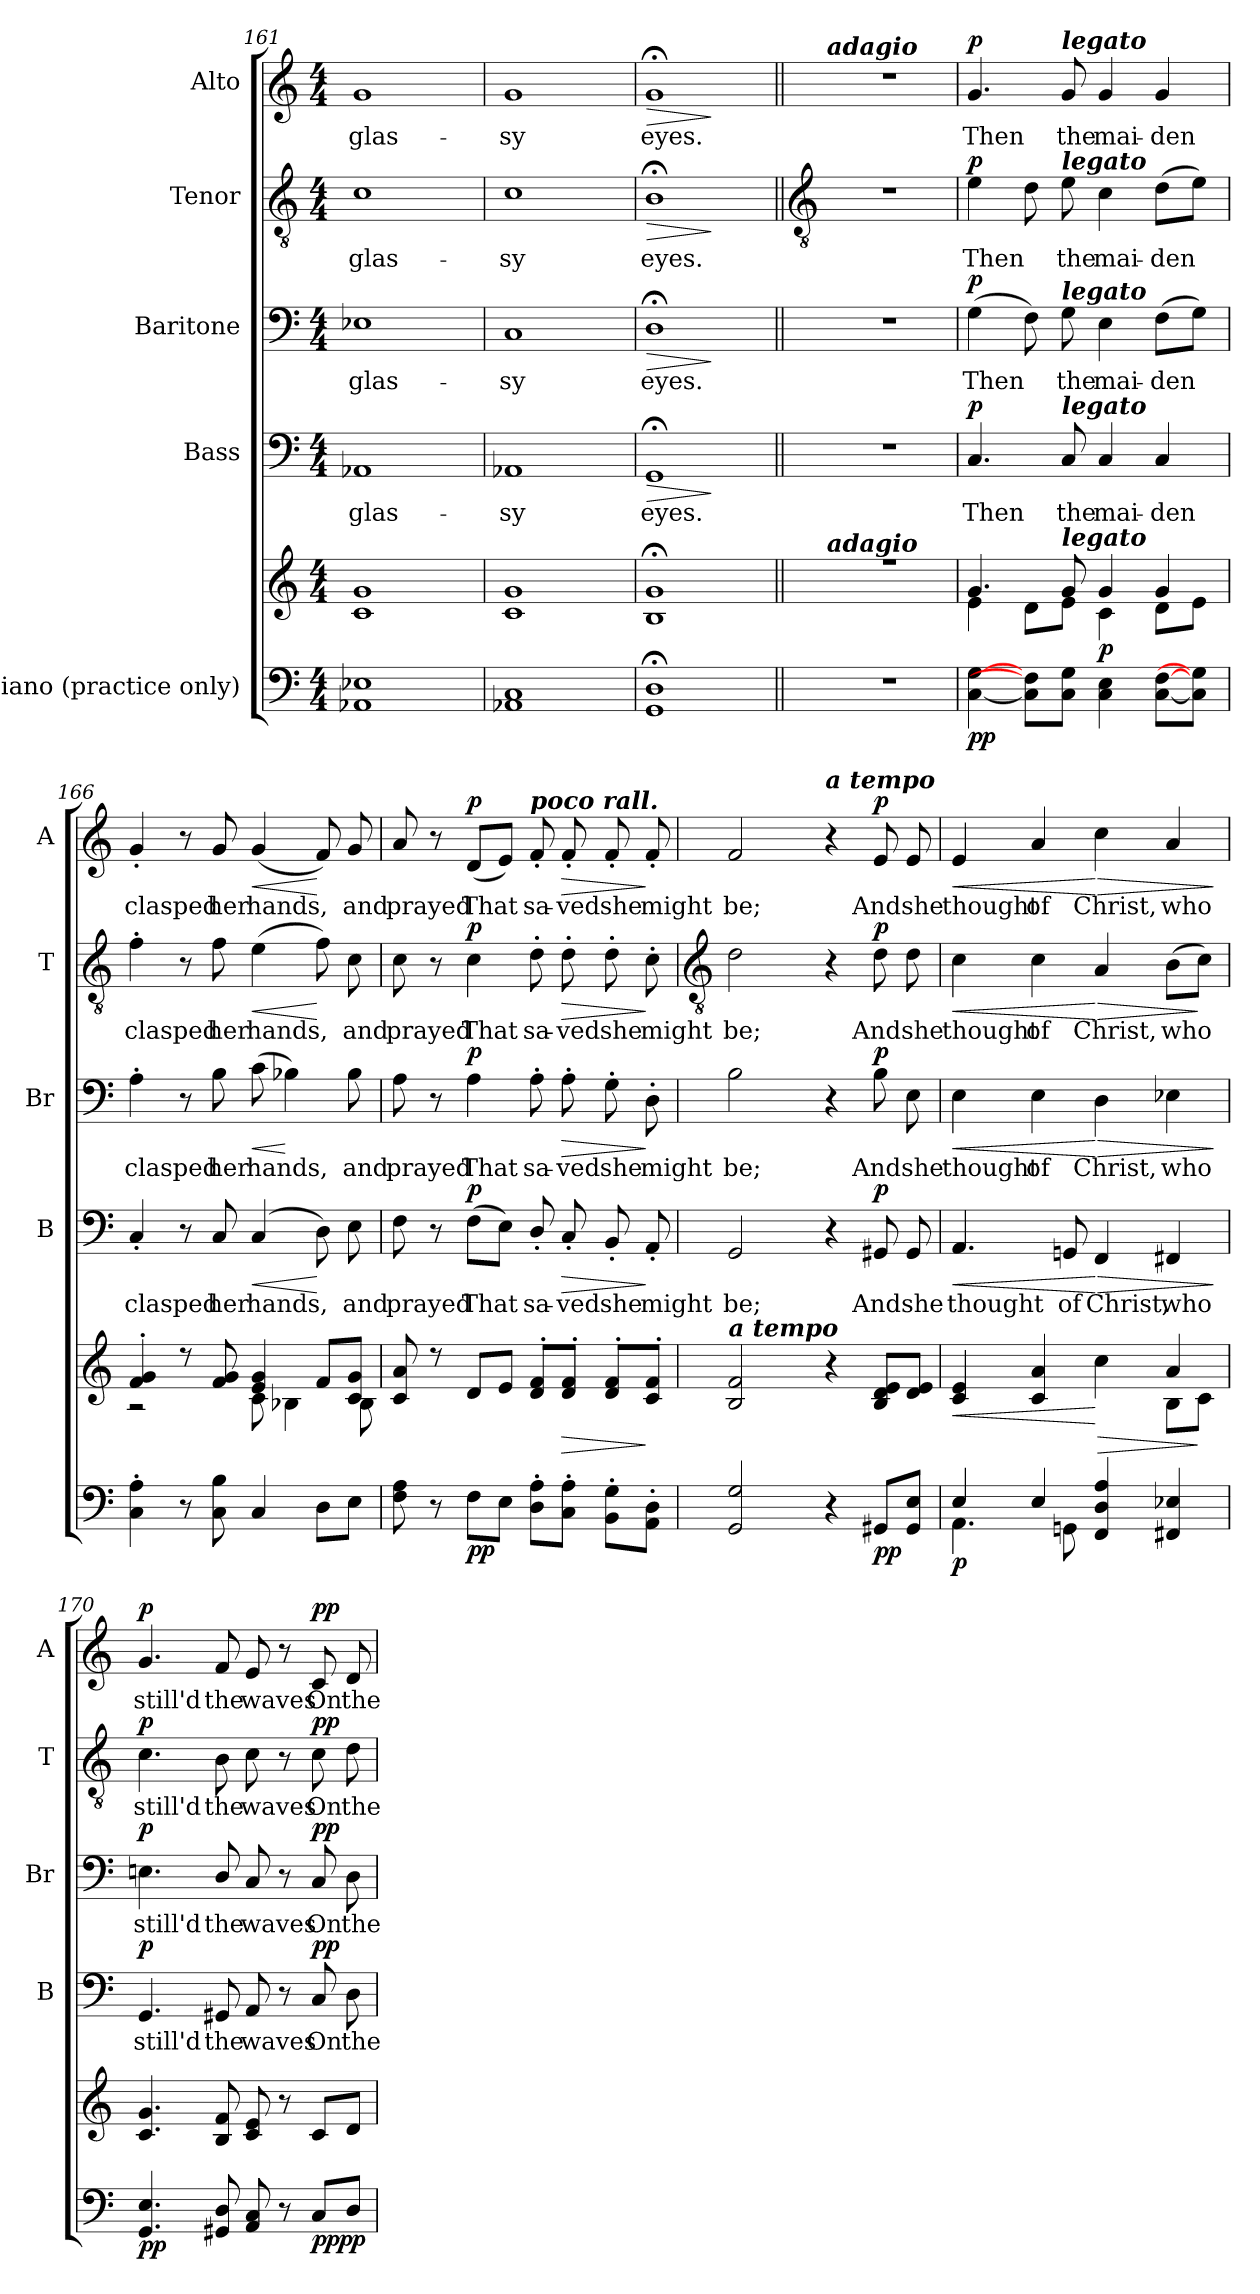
**kern	**kern	**dynam	**kern	**text	**dynam	**kern	**text	**dynam	**kern	**text	**dynam	**kern	**text	**dynam
*part5	*part5	*part5	*part4	*part4	*part4	*part3	*part3	*part3	*part2	*part2	*part2	*part1	*part1	*part1
*staff6	*staff5	*staff5/6	*staff4	*staff4	*staff4	*staff3	*staff3	*staff3	*staff2	*staff2	*staff2	*staff1	*staff1	*staff1
*I"Piano  (practice only)	*	*	*I"Bass	*	*	*I"Baritone	*	*	*I"Tenor	*	*	*I"Alto	*	*
*	*	*	*I'B	*	*	*I'Br	*	*	*I'T	*	*	*I'A	*	*
*clefF4	*clefG2	*	*clefF4	*	*	*clefF4	*	*	*clefGv2	*	*	*clefG2	*	*
*k[]	*k[]	*	*k[]	*	*	*k[]	*	*	*k[]	*	*	*k[]	*	*
*C:	*C:	*	*C:	*	*	*C:	*	*	*C:	*	*	*C:	*	*
*M4/4	*M4/4	*	*M4/4	*	*	*M4/4	*	*	*M4/4	*	*	*M4/4	*	*
=161	=161	=161	=161	=161	=161	=161	=161	=161	=161	=161	=161	=161	=161	=161
!	!	!	!	!LO:LY:b	!	!	!LO:LY:b	!	!	!LO:LY:b	!	!	!LO:LY:b	!
1AA-X 1E-X	1c 1g	.	1AA-X	glas-	.	1E-X	glas-	.	1c	glas-	.	1g	glas-	.
=162	=162	=162	=162	=162	=162	=162	=162	=162	=162	=162	=162	=162	=162	=162
!	!	!	!	!LO:LY:b	!	!	!LO:LY:b	!	!	!LO:LY:b	!	!	!LO:LY:b	!
1AA-X 1C	1c 1g	.	1AA-X	-sy	.	1C	-sy	.	1c	-sy	.	1g	-sy	.
=163	=163	=163	=163	=163	=163	=163	=163	=163	=163	=163	=163	=163	=163	=163
!	!	!	!	!LO:LY:b	!LO:HP:b	!	!LO:LY:b	!LO:HP:b	!	!LO:LY:b	!LO:HP:b	!	!LO:LY:b	!LO:HP:b
1GG; 1D;	1B;< 1g;<	.	1GG;<	eyes.	>	1D;<	eyes.	>	1B;<	eyes.	>	1g;<	eyes.	>
.	.	.	.	.	]	.	.	]	.	.	]	.	.	]
!!LO:LB:g=z
=164||	=164||	=164||	=164||	=164||	=164||	=164||	=164||	=164||	=164||	=164||	=164||	=164||	=164||	=164||
*	*	*	*	*	*	*	*	*	*clefGv2	*	*	*	*	*
*	*MM60	*	*	*	*	*	*	*	*	*	*	*MM60	*	*
*	*^	*	*	*	*	*	*	*	*	*	*	*	*	*
!	!	!	!	!	!	!	!	!	!	!	!	!	!LO:TX:a:Bi:t=adagio	!	!
!	!LO:TX:a:Bi:t=adagio	!	!	!	!	!	!	!	!	!	!	!	!	!	!
1r	1r	1ryy	.	1r	.	.	1r	.	.	1r	.	.	1r	.	.
=165	=165	=165	=165	=165	=165	=165	=165	=165	=165	=165	=165	=165	=165	=165	=165
!	!	!	!LO:DY:b=2	!	!LO:LY:b	!	!	!LO:LY:b	!	!	!LO:LY:b	!	!	!LO:LY:b	!
!	!	!	!LO:DY:n=1:b	!	!	!LO:DY:b	!	!	!LO:DY:b	!	!	!LO:DY:b	!	!	!LO:DY:b
[4C [4G	4.g	4e\	p p	4.C	Then	p	(>4G	Then	p	4e	Then	p	4.g	Then	p
8C] 8F]L	.	8d\L	.	.	.	.	8F)	.	.	8d	.	.	.	.	.
!	!	!	!	!	!	!	!	!	!	!	!	!	!LO:TX:a:Bi:t=legato	!	!
!	!	!	!	!	!	!	!	!	!	!LO:TX:a:Bi:t=legato	!	!	!	!	!
!	!	!	!	!	!	!	!LO:TX:a:Bi:t=legato	!	!	!	!	!	!	!	!
!	!	!	!	!LO:TX:a:Bi:t=legato	!	!	!	!	!	!	!	!	!	!	!
!	!LO:TX:a:Bi:t=legato	!	!	!	!	!	!	!	!	!	!	!	!	!	!
!	!	!	!	!	!LO:LY:b	!	!	!LO:LY:b	!	!	!LO:LY:b	!	!	!LO:LY:b	!
8C 8GJ	8g	8e\J	.	8C	the	.	8G	the	.	8e	the	.	8g	the	.
!	!	!	!LO:DY:n=2:b	!	!LO:LY:b	!	!	!LO:LY:b	!	!	!LO:LY:b	!	!	!LO:LY:b	!
4C 4E	4g	4c\	p	4C	mai-	.	4E	mai-	.	4c	mai-	.	4g	mai-	.
!	!	!	!	!	!LO:LY:b	!	!	!LO:LY:b	!	!	!LO:LY:b	!	!	!LO:LY:b	!
[8C [8FL	4g	8d\L	.	4C	-den	.	(>8FL	-den	.	(>8dL	-den	.	4g	-den	.
8C] 8G]J	.	8e\J	.	.	.	.	8GJ)	.	.	8eJ)	.	.	.	.	.
=166	=166	=166	=166	=166	=166	=166	=166	=166	=166	=166	=166	=166	=166	=166	=166
!	!	!	!	!	!LO:LY:b	!	!	!LO:LY:b	!	!	!LO:LY:b	!	!	!LO:LY:b	!
4C\' 4A\'	4f' 4g'	2r	.	4C'	clasped	.	4A'	clasped	.	4f'	clasped	.	4g'	clasped	.
8r	8r	.	.	8r	.	.	8r	.	.	8r	.	.	8r	.	.
!	!	!	!	!	!LO:LY:b	!	!	!LO:LY:b	!	!	!LO:LY:b	!	!	!LO:LY:b	!
8C 8B	8f 8g	.	.	8C	her	.	8B	her	.	8f	her	.	8g	her	.
!	!	!	!	!	!LO:LY:b	!LO:HP:b	!	!LO:LY:b	!LO:HP:b	!	!LO:LY:b	!LO:HP:b	!	!LO:LY:b	!LO:HP:b
4C	4e 4g	8c\	.	(<4C	hands,	<	(>8c	hands,	<	(>4e	hands,	<	(<4g	hands,	<
.	.	4B-X\	.	.	.	.	4B-X)	.	[	.	.	.	.	.	.
8DL	8fL	.	.	8D)	.	[	.	.	.	8f)	.	[	8f)	.	[
!	!	!	!	!	!LO:LY:b	!	!	!LO:LY:b	!	!	!LO:LY:b	!	!	!LO:LY:b	!
8EJ	8c 8gJ	8B-\	.	8E	and	.	8B-	and	.	8c	and	.	8g	and	.
=167	=167	=167	=167	=167	=167	=167	=167	=167	=167	=167	=167	=167	=167	=167	=167
!	!	!	!	!	!LO:LY:b	!	!	!LO:LY:b	!	!	!LO:LY:b	!	!	!LO:LY:b	!
8F\ 8A\	8c 8a	1ryy	.	8F	prayed	.	8A	prayed	.	8c	prayed	.	8a	prayed	.
8r	8r	.	.	8r	.	.	8r	.	.	8r	.	.	8r	.	.
!	!	!	!LO:DY:b=2	!	!LO:LY:b	!	!	!LO:LY:b	!	!	!LO:LY:b	!	!	!LO:LY:b	!
!	!	!	!LO:DY:n=1:b	!	!	!LO:DY:b	!	!	!LO:DY:b	!	!	!LO:DY:b	!	!	!LO:DY:b
8FL	8dL	.	p p	(>8FL	That	p	4A	That	p	4c	That	p	(<8dL	That	p
8EJ	8eJ	.	.	8EJ)	.	.	.	.	.	.	.	.	8eJ)	.	.
!	!	!	!	!	!	!	!	!	!	!	!	!	!LO:TX:a:Bi:t=poco rall.	!	!
!	!	!	!	!	!LO:LY:b	!	!	!LO:LY:b	!	!	!LO:LY:b	!	!	!LO:LY:b	!
8D' 8A'L	8d' 8f'L	.	.	8D'/	sa-	.	8A'	sa-	.	8d'	sa-	.	8f'	sa-	.
!	!	!	!LO:HP:b	!	!LO:LY:b	!LO:HP:b	!	!LO:LY:b	!LO:HP:b	!	!LO:LY:b	!LO:HP:b	!	!LO:LY:b	!LO:HP:b
8C' 8A'J	8d' 8f'J	.	>	8C'	-ved	>	8A'	-ved	>	8d'	-ved	>	8f'	-ved	>
!	!	!	!	!	!LO:LY:b	!	!	!LO:LY:b	!	!	!LO:LY:b	!	!	!LO:LY:b	!
8BB' 8G'L	8d' 8f'L	.	.	8BB'	she	.	8G'	she	.	8d'	she	.	8f'	she	.
!	!	!	!	!	!LO:LY:b	!	!	!LO:LY:b	!	!	!LO:LY:b	!	!	!LO:LY:b	!
8AA' 8D'J	8c' 8f'J	.	]	8AA'	might	]	8D'	might	]	8c'	might	]	8f'	might	]
!!LO:LB:g=z
=168	=168	=168	=168	=168	=168	=168	=168	=168	=168	=168	=168	=168	=168	=168	=168
*	*	*	*	*	*	*	*	*	*	*clefGv2	*	*	*	*	*
*^	*	*	*	*	*	*	*	*	*	*	*	*	*	*	*
!	!	!LO:TX:a:Bi:t=a tempo	!	!	!	!	!	!	!	!	!	!	!	!	!	!
!	!	!	!	!	!	!LO:LY:b	!	!	!LO:LY:b	!	!	!LO:LY:b	!	!	!LO:LY:b	!
2GG 2G	4ryy	2B 2f	4ryy	.	2GG	be;	.	2B	be;	.	2d	be;	.	2f	be;	.
.	4ryy	.	4ryy	.	.	.	.	.	.	.	.	.	.	.	.	.
!	!	!	!	!	!	!	!	!	!	!	!	!	!	!LO:TX:a:Bi:t=a tempo	!	!
4r	4ryy	4r	4ryy	.	4r	.	.	4r	.	.	4r	.	.	4r	.	.
!	!	!	!	!LO:DY:b=2	!	!LO:LY:b	!	!	!LO:LY:b	!	!	!LO:LY:b	!	!	!LO:LY:b	!
!	!	!	!	!LO:DY:n=1:b	!	!	!LO:DY:b	!	!	!LO:DY:b	!	!	!LO:DY:b	!	!	!LO:DY:b
8GG#XL	4ryy	8B 8d 8eL	4ryy	p p	8GG#X	And	p	8B	And	p	8d	And	p	8e	And	p
!	!	!	!	!	!	!LO:LY:b	!	!	!LO:LY:b	!	!	!LO:LY:b	!	!	!LO:LY:b	!
8GG# 8EJ	.	8d 8eJ	.	.	8GG#	she	.	8E	she	.	8d	she	.	8e	she	.
=169	=169	=169	=169	=169	=169	=169	=169	=169	=169	=169	=169	=169	=169	=169	=169	=169
!	!	!	!	!LO:HP:b	!	!LO:LY:b	!LO:HP:b	!	!LO:LY:b	!LO:HP:b	!	!LO:LY:b	!LO:HP:b	!	!LO:LY:b	!LO:HP:b
!	!	!	!	!LO:DY:n=1:b=2	!	!	!	!	!	!	!	!	!	!	!	!
4E/	4.AA\	4c 4e	4ryy	< p	4.AA	thought	<	4E	thought	<	4c	thought	<	4e	thought	<
!	!	!	!	!	!	!	!	!	!LO:LY:b	!	!	!LO:LY:b	!	!	!LO:LY:b	!
4E/	.	4c 4a	4ryy	.	.	.	.	4E	of	.	4c	of	.	4a	of	.
!	!	!	!	!	!	!LO:LY:b	!	!	!	!	!	!	!	!	!	!
.	8GGn\	.	.	.	8GGn	of	.	.	.	.	.	.	.	.	.	.
!	!	!	!	!LO:HP:n=1:b	!	!LO:LY:b	!LO:HP:n=1:b	!	!LO:LY:b	!LO:HP:n=1:b	!	!LO:LY:b	!LO:HP:n=1:b	!	!LO:LY:b	!LO:HP:n=1:b
4FF 4D 4A	2ryy	4cc	4ryy	[ >	4FF	Christ,	[ >	4D	Christ,	[ >	4A	Christ,	[ >	4cc	Christ,	[ >
!	!	!	!	!	!	!LO:LY:b	!	!	!LO:LY:b	!	!	!LO:LY:b	!	!	!LO:LY:b	!
4FF#X 4E-X	.	4a	8B\L	.	4FF#X	who	.	4E-X	who	.	(>8BL	who	.	4a	who	.
.	.	.	8c\J	]	.	.	.	.	.	.	8cJ)	.	]	.	.	.
*v	*v	*	*	*	*	*	*	*	*	*	*	*	*	*	*	*
*	*v	*v	*	*	*	*	*	*	*	*	*	*	*	*	*
.	.	.	.	.	]	.	.	]	.	.	.	.	.	]
=170	=170	=170	=170	=170	=170	=170	=170	=170	=170	=170	=170	=170	=170	=170
*^	*^	*	*	*	*	*	*	*	*	*	*	*	*	*
!	!	!	!	!LO:DY:b=2	!	!LO:LY:b	!	!	!LO:LY:b	!	!	!LO:LY:b	!	!	!LO:LY:b	!
!	!	!	!	!LO:DY:n=1:b	!	!	!LO:DY:b	!	!	!LO:DY:b	!	!	!LO:DY:b	!	!	!LO:DY:b
4.GG 4.E	4ryy	4.c 4.g	4ryy	p p	4.GG	still'd	p	4.En	still'd	p	4.c	still'd	p	4.g	still'd	p
.	4ryy	.	4ryy	.	.	.	.	.	.	.	.	.	.	.	.	.
!	!	!	!	!	!	!LO:LY:b	!	!	!LO:LY:b	!	!	!LO:LY:b	!	!	!LO:LY:b	!
8GG#X 8D	.	8B 8f	.	.	8GG#X	the	.	8D/	the	.	8B	the	.	8f	the	.
!	!	!	!	!	!	!LO:LY:b	!	!	!LO:LY:b	!	!	!LO:LY:b	!	!	!LO:LY:b	!
8AA 8C	4ryy	8c 8e	4ryy	.	8AA	waves	.	8C	waves	.	8c	waves	.	8e	waves	.
8r	.	8r	.	.	8r	.	.	8r	.	.	8r	.	.	8r	.	.
!	!	!	!	!LO:DY:n=2:b=2	!	!LO:LY:b	!	!	!LO:LY:b	!	!	!LO:LY:b	!	!	!LO:LY:b	!
!	!	!	!	!LO:DY:n=3:b	!	!	!LO:DY:b	!	!	!LO:DY:b	!	!	!LO:DY:b	!	!	!LO:DY:b
8CL	4ryy	8cL	4ryy	pp pp	8C	On	pp	8C	On	pp	8c	On	pp	8c	On	pp
!	!	!	!	!	!	!LO:LY:b	!	!	!LO:LY:b	!	!	!LO:LY:b	!	!	!LO:LY:b	!
8DJ	.	8dJ	.	.	8D	the	.	8D	the	.	8d	the	.	8d	the	.
*v	*v	*	*	*	*	*	*	*	*	*	*	*	*	*	*	*
*	*v	*v	*	*	*	*	*	*	*	*	*	*	*	*	*
=	=	=	=	=	=	=	=	=	=	=	=	=	=	=
*-	*-	*-	*-	*-	*-	*-	*-	*-	*-	*-	*-	*-	*-	*-
